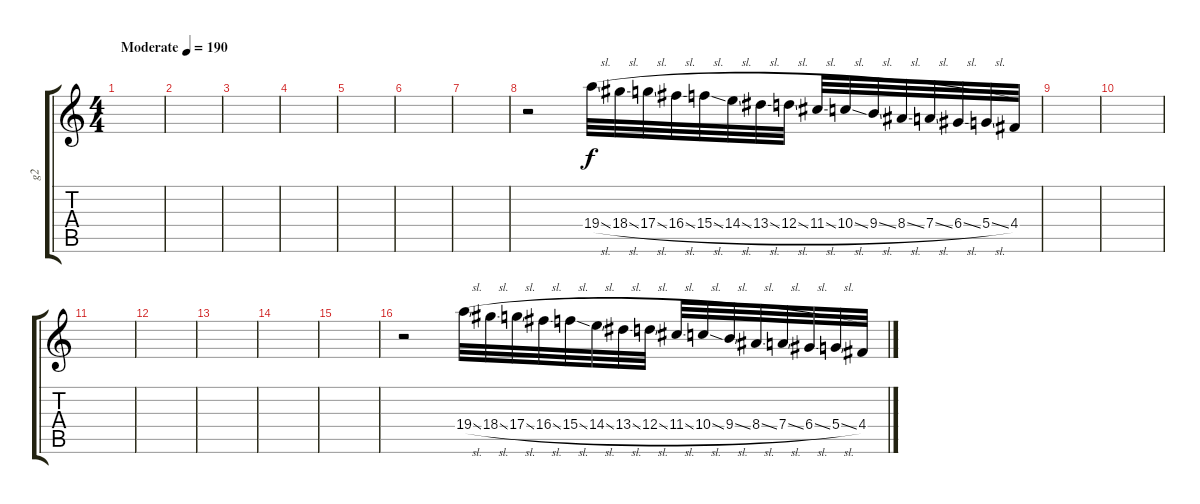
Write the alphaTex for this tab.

\track ("g2" "g2") {instrument overdrivenguitar}
\staff {score tabs}
\tuning (E4 B3 G3 D3 A2 Eb2) {hide}
\ts (4 4)
\tempo (190 "Moderate")
\clef g2
\ks c
|
|
|
|
|
|
|
r.2 19.4{sl}.32 18.4{sl}.32 17.4{sl}.32 16.4{sl}.32 15.4{sl}.32 14.4{sl}.32 13.4{sl}.32 12.4{sl}.32 11.4{sl}.32 10.4{sl}.32 9.4{sl}.32 8.4{sl}.32 7.4{sl}.32 6.4{sl}.32 5.4{sl}.32 4.4.32 |
|
|
|
|
|
|
|
r.2 19.4{sl}.32 18.4{sl}.32 17.4{sl}.32 16.4{sl}.32 15.4{sl}.32 14.4{sl}.32 13.4{sl}.32 12.4{sl}.32 11.4{sl}.32 10.4{sl}.32 9.4{sl}.32 8.4{sl}.32 7.4{sl}.32 6.4{sl}.32 5.4{sl}.32 4.4.32
